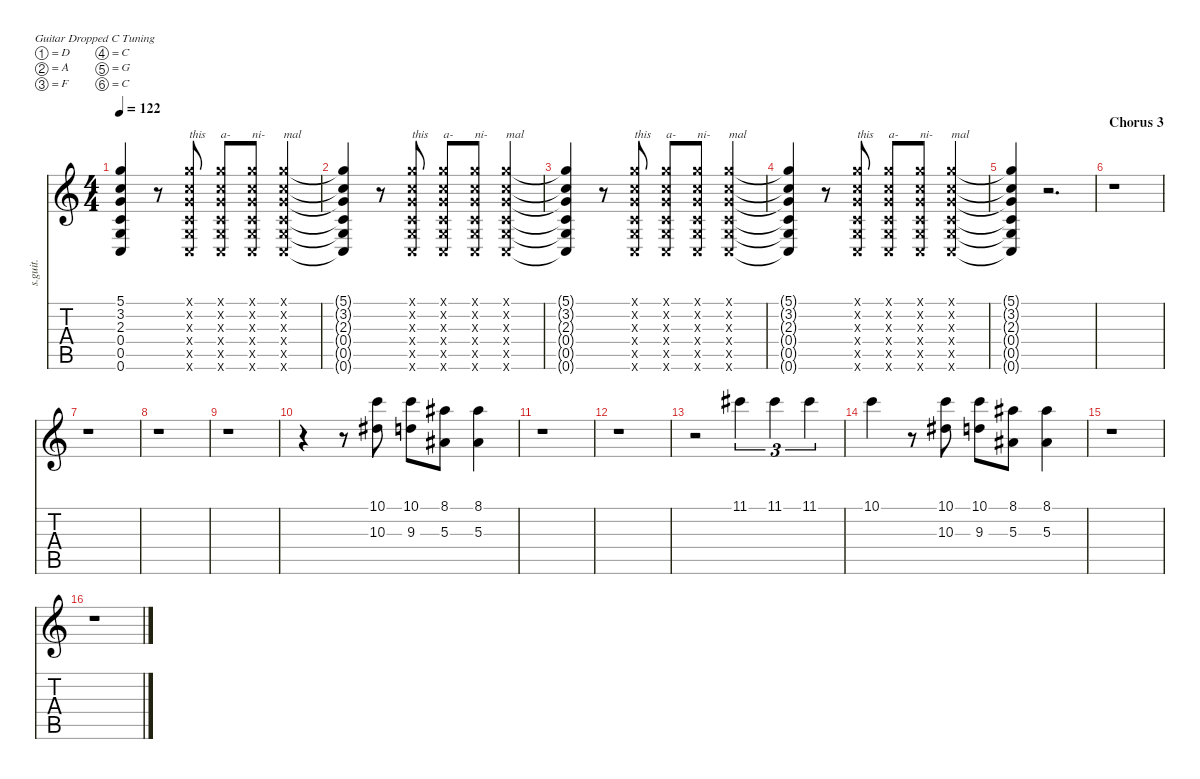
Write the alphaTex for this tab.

\defaultSystemsLayout 4
\hideDynamics
\bracketExtendMode nobrackets
\track ("(Backing Vocals)" "s.guit.") {instrument lead5charang}
\staff {score tabs}
\tuning (D4 A3 F3 C3 G2 C2)
\displaytranspose 12
\ts (4 4)
\tempo 122
\clef g2
\ks c
(5.1{t} 3.2{t} 2.3{t} 0.4{t} 0.5{t} 0.6{t}).4{lyrics (0 "") lyrics (1 "") lyrics (2 "") lyrics (3 "") lyrics (4 "") dy fff} r.8 (5.1{x} 3.2{x} 2.3{x} 0.4{x} 0.5{x} 0.6{x}).8{txt "this" lyrics (0 "") lyrics (1 "") lyrics (2 "") lyrics (3 "") lyrics (4 "")} (5.1{x} 3.2{x} 2.3{x} 0.4{x} 0.5{x} 0.6{x}).8{txt "a-" lyrics (0 "") lyrics (1 "") lyrics (2 "") lyrics (3 "") lyrics (4 "")} (5.1{x} 3.2{x} 2.3{x} 0.4{x} 0.5{x} 0.6{x}).8{txt "ni-" lyrics (0 "") lyrics (1 "") lyrics (2 "") lyrics (3 "") lyrics (4 "")} (5.1{x} 3.2{x} 2.3{x} 0.4{x} 0.5{x} 0.6{x}).4{txt "mal" lyrics (0 "") lyrics (1 "") lyrics (2 "") lyrics (3 "") lyrics (4 "")} |
(5.1{t} 3.2{t} 2.3{t} 0.4{t} 0.5{t} 0.6{t}).4{lyrics (0 "") lyrics (1 "") lyrics (2 "") lyrics (3 "") lyrics (4 "")} r.8 (5.1{x} 3.2{x} 2.3{x} 0.4{x} 0.5{x} 0.6{x}).8{txt "this" lyrics (0 "") lyrics (1 "") lyrics (2 "") lyrics (3 "") lyrics (4 "")} (5.1{x} 3.2{x} 2.3{x} 0.4{x} 0.5{x} 0.6{x}).8{txt "a-" lyrics (0 "") lyrics (1 "") lyrics (2 "") lyrics (3 "") lyrics (4 "")} (5.1{x} 3.2{x} 2.3{x} 0.4{x} 0.5{x} 0.6{x}).8{txt "ni-" lyrics (0 "") lyrics (1 "") lyrics (2 "") lyrics (3 "") lyrics (4 "")} (5.1{x} 3.2{x} 2.3{x} 0.4{x} 0.5{x} 0.6{x}).4{txt "mal" lyrics (0 "") lyrics (1 "") lyrics (2 "") lyrics (3 "") lyrics (4 "")} |
(5.1{t} 3.2{t} 2.3{t} 0.4{t} 0.5{t} 0.6{t}).4{lyrics (0 "") lyrics (1 "") lyrics (2 "") lyrics (3 "") lyrics (4 "")} r.8 (5.1{x} 3.2{x} 2.3{x} 0.4{x} 0.5{x} 0.6{x}).8{txt "this" lyrics (0 "") lyrics (1 "") lyrics (2 "") lyrics (3 "") lyrics (4 "")} (5.1{x} 3.2{x} 2.3{x} 0.4{x} 0.5{x} 0.6{x}).8{txt "a-" lyrics (0 "") lyrics (1 "") lyrics (2 "") lyrics (3 "") lyrics (4 "")} (5.1{x} 3.2{x} 2.3{x} 0.4{x} 0.5{x} 0.6{x}).8{txt "ni-" lyrics (0 "") lyrics (1 "") lyrics (2 "") lyrics (3 "") lyrics (4 "")} (5.1{x} 3.2{x} 2.3{x} 0.4{x} 0.5{x} 0.6{x}).4{txt "mal" lyrics (0 "") lyrics (1 "") lyrics (2 "") lyrics (3 "") lyrics (4 "")} |
(5.1{t} 3.2{t} 2.3{t} 0.4{t} 0.5{t} 0.6{t}).4{lyrics (0 "") lyrics (1 "") lyrics (2 "") lyrics (3 "") lyrics (4 "")} r.8 (5.1{x} 3.2{x} 2.3{x} 0.4{x} 0.5{x} 0.6{x}).8{txt "this" lyrics (0 "") lyrics (1 "") lyrics (2 "") lyrics (3 "") lyrics (4 "")} (5.1{x} 3.2{x} 2.3{x} 0.4{x} 0.5{x} 0.6{x}).8{txt "a-" lyrics (0 "") lyrics (1 "") lyrics (2 "") lyrics (3 "") lyrics (4 "")} (5.1{x} 3.2{x} 2.3{x} 0.4{x} 0.5{x} 0.6{x}).8{txt "ni-" lyrics (0 "") lyrics (1 "") lyrics (2 "") lyrics (3 "") lyrics (4 "")} (5.1{x} 3.2{x} 2.3{x} 0.4{x} 0.5{x} 0.6{x}).4{txt "mal" lyrics (0 "") lyrics (1 "") lyrics (2 "") lyrics (3 "") lyrics (4 "")} |
(5.1{t} 3.2{t} 2.3{t} 0.4{t} 0.5{t} 0.6{t}).4{lyrics (0 "") lyrics (1 "") lyrics (2 "") lyrics (3 "") lyrics (4 "")} r.2{d} |
\section ("" "Chorus 3")
r.1 |
r.1 |
r.1 |
r.1 |
r.4 r.8 (10.1 10.3{acc #}).8{lyrics (0 "") lyrics (1 "") lyrics (2 "") lyrics (3 "") lyrics (4 "") dy mp} (10.1 9.3).8{lyrics (0 "") lyrics (1 "") lyrics (2 "") lyrics (3 "") lyrics (4 "")} (8.1{acc #} 5.3{acc #}).8{lyrics (0 "") lyrics (1 "") lyrics (2 "") lyrics (3 "") lyrics (4 "")} (8.1{acc #} 5.3{acc #}).4{lyrics (0 "") lyrics (1 "") lyrics (2 "") lyrics (3 "") lyrics (4 "")} |
r.1 |
r.1 |
r.2 11.1{acc #}.4{tu (3 2) lyrics (0 "") lyrics (1 "") lyrics (2 "") lyrics (3 "") lyrics (4 "")} 11.1{acc #}.4{tu (3 2) lyrics (0 "") lyrics (1 "") lyrics (2 "") lyrics (3 "") lyrics (4 "")} 11.1{acc #}.4{tu (3 2) lyrics (0 "") lyrics (1 "") lyrics (2 "") lyrics (3 "") lyrics (4 "")} |
10.1.4{lyrics (0 "") lyrics (1 "") lyrics (2 "") lyrics (3 "") lyrics (4 "")} r.8 (10.1 10.3{acc #}).8{lyrics (0 "") lyrics (1 "") lyrics (2 "") lyrics (3 "") lyrics (4 "")} (10.1 9.3).8{lyrics (0 "") lyrics (1 "") lyrics (2 "") lyrics (3 "") lyrics (4 "")} (8.1{acc #} 5.3{acc #}).8{lyrics (0 "") lyrics (1 "") lyrics (2 "") lyrics (3 "") lyrics (4 "")} (8.1{acc #} 5.3{acc #}).4{lyrics (0 "") lyrics (1 "") lyrics (2 "") lyrics (3 "") lyrics (4 "")} |
r.1 |
r.1
